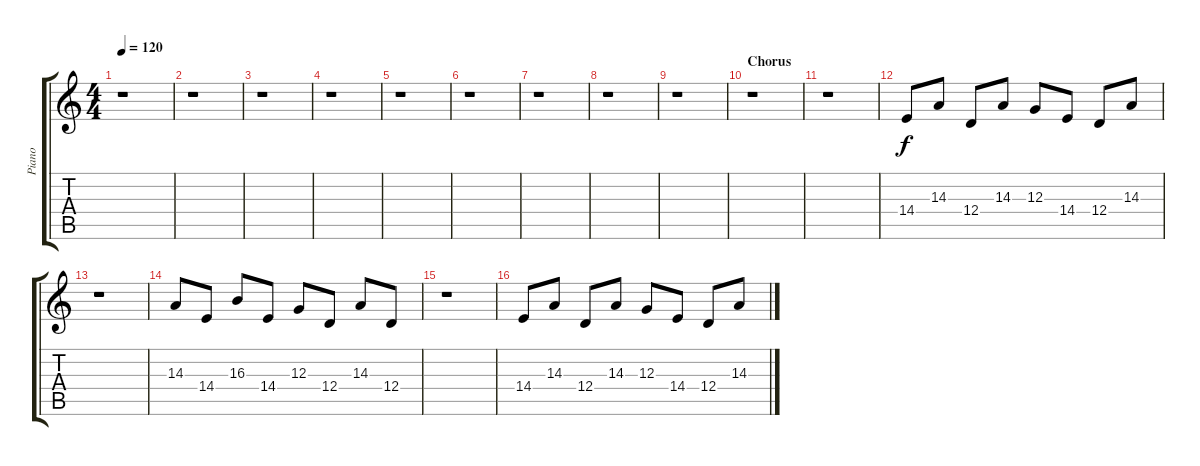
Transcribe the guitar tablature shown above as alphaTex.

\track ("Piano" "Piano") {instrument electricgrandpiano}
\staff {score tabs}
\tuning (E4 B3 G3 D3 A2 E2) {hide}
\ts (4 4)
\tempo 120
\clef g2
\ks c
r.1{dy f} |
r.1 |
r.1 |
r.1 |
r.1 |
r.1 |
r.1 |
r.1 |
r.1 |
\section ("" "Chorus")
r.1 |
r.1 |
14.4.8 14.3.8 12.4.8 14.3.8 12.3.8 14.4.8 12.4.8 14.3.8 |
r.1 |
14.3.8 14.4.8 16.3.8 14.4.8 12.3.8 12.4.8 14.3.8 12.4.8 |
r.1 |
14.4.8 14.3.8 12.4.8 14.3.8 12.3.8 14.4.8 12.4.8 14.3.8
